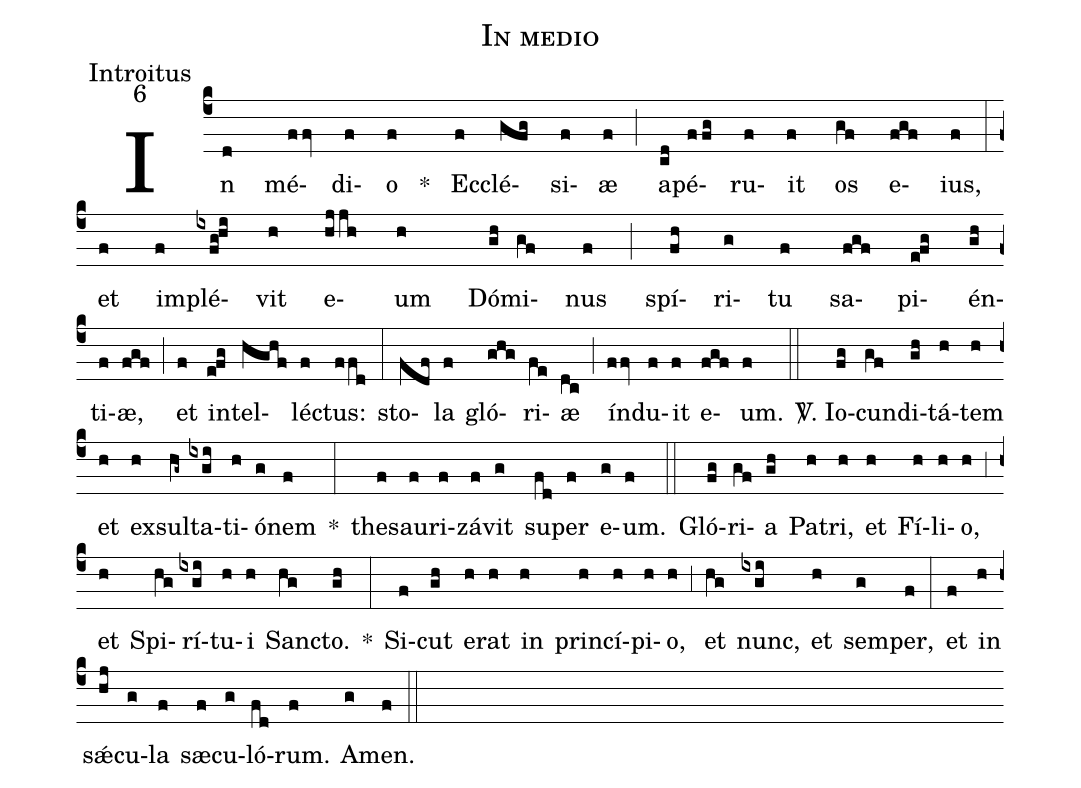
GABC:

name:In medio;
office-part:Introitus;
mode:6;
%%
(c4) In(d) mé(ffv)di(f)o(f) *()
Ec(f)clé(gfg)si(f)æ(f) (;)
a(cd)pé(ffg)ru(f)it(f) os(gf) e(fgf)ius,(f) (:) (z)
et(f) im(f)plé(ixfg!hi)vit(h) e(hjjh)um(h) Dó(gh)mi(gf)nus(f) (;) spí(fh)ri(g)tu(f) sa(fgf)pi(e!fg)én(ghz)ti(f)æ,(fgf) (;)


et(f) in(e!fg)tel(hghf)lé(f)ctus:(ffd) (:)
sto(fdf)la(f) gló(ghg)ri(fe)æ(dc) (;) ín(ffv)du(f)it(f) e(fgf)um.(f) (::)

%<i>T.P.</i> Al(f)le(fd//fefd)lú(df>)ia,(c) (;) al(dV>)le(fg/hg//hvGF)lú(gV<)ia,(h) (;)  al(fV<)le(ixgiHG)lú(hggfg)ia.(gf) (::)

<sp>V/</sp>. Io(fg)cun(gf)di(gh)tá(h)tem(h) et(h) ex(h)sul(hg~)ta(ixgi)ti(h)ó(g)nem(f) *(:)
the(f)sau(f)ri(f)zá(f)vit(g) su(fd)per(f) e(g)um.(f) (::)

Gló(fg)ri(gf)a(gh) Pa(h)tri,(h) et(h) Fí(h)li(h)o,(h) (,3)
et(h) Spi(hg)rí(ixgi)tu(h)i(h) San(hg)cto.(gh) *(:)
Si(f)cut(gh) e(h)rat(h) in(h) prin(h)cí(h)pi(h)o,(h) (,3)
et(hg) nunc,(ixgi) et(h) sem(g)per,(f) (:)
et(f) in(h) sǽ(hj)cu(g)la(f)
sæ(f)cu(g)ló(fd)rum.(f) A(g)men.(f) (::)
